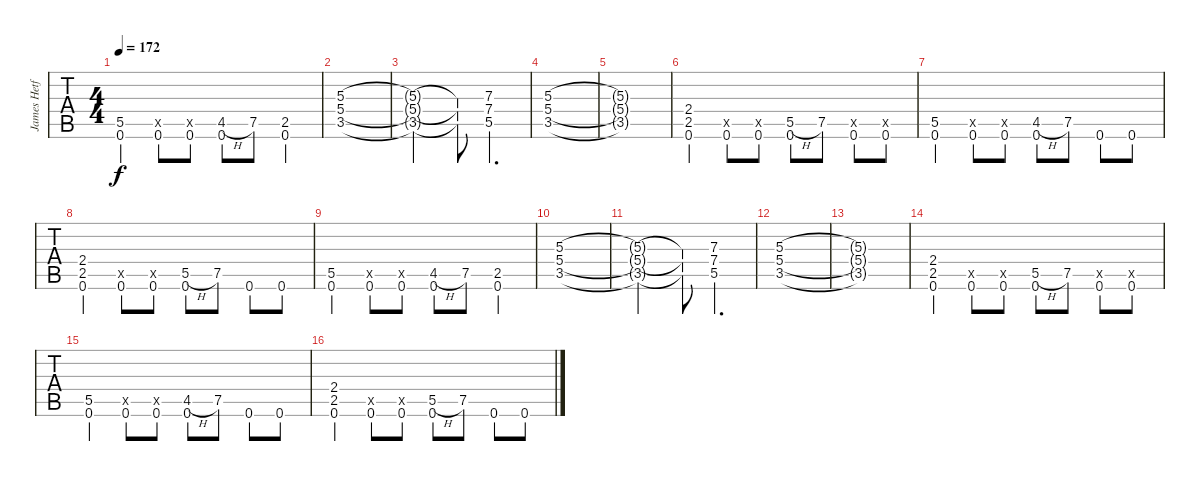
\track ("James Hetfield" "James Hetf") {instrument distortionguitar}
\staff {tabs}
\tuning (E4 B3 G3 D3 A2 E2) {hide}
\ts (4 4)
\tempo 172
\clef g2
\ks c
(5.5 0.6).4{dy f} (0.5{x} 0.6).8 (0.5{x} 0.6).8 (4.5{h} 0.6).8 7.5.8 (2.5 0.6).4 |
(5.3 5.4 3.5).1 |
(5.3{t} 5.4{t} 3.5{t}).2 (5.3{t} 5.4{t} 3.5{t}).8 (7.3 7.4 5.5).4{d} |
(5.3 5.4 3.5).1 |
(5.3{t} 5.4{t} 3.5{t}).1 |
(2.4 2.5 0.6).4 (0.5{x} 0.6).8 (0.5{x} 0.6).8 (5.5{h} 0.6).8 7.5.8 (0.5{x} 0.6).8 (0.5{x} 0.6).8 |
(5.5 0.6).4 (0.5{x} 0.6).8 (0.5{x} 0.6).8 (4.5{h} 0.6).8 7.5.8 0.6.8 0.6.8 |
(2.4 2.5 0.6).4 (0.5{x} 0.6).8 (0.5{x} 0.6).8 (5.5{h} 0.6).8 7.5.8 0.6.8 0.6.8 |
(5.5 0.6).4 (0.5{x} 0.6).8 (0.5{x} 0.6).8 (4.5{h} 0.6).8 7.5.8 (2.5 0.6).4 |
(5.3 5.4 3.5).1 |
(5.3{t} 5.4{t} 3.5{t}).2 (5.3{t} 5.4{t} 3.5{t}).8 (7.3 7.4 5.5).4{d} |
(5.3 5.4 3.5).1 |
(5.3{t} 5.4{t} 3.5{t}).1 |
(2.4 2.5 0.6).4 (0.5{x} 0.6).8 (0.5{x} 0.6).8 (5.5{h} 0.6).8 7.5.8 (0.5{x} 0.6).8 (0.5{x} 0.6).8 |
(5.5 0.6).4 (0.5{x} 0.6).8 (0.5{x} 0.6).8 (4.5{h} 0.6).8 7.5.8 0.6.8 0.6.8 |
(2.4 2.5 0.6).4 (0.5{x} 0.6).8 (0.5{x} 0.6).8 (5.5{h} 0.6).8 7.5.8 0.6.8 0.6.8
